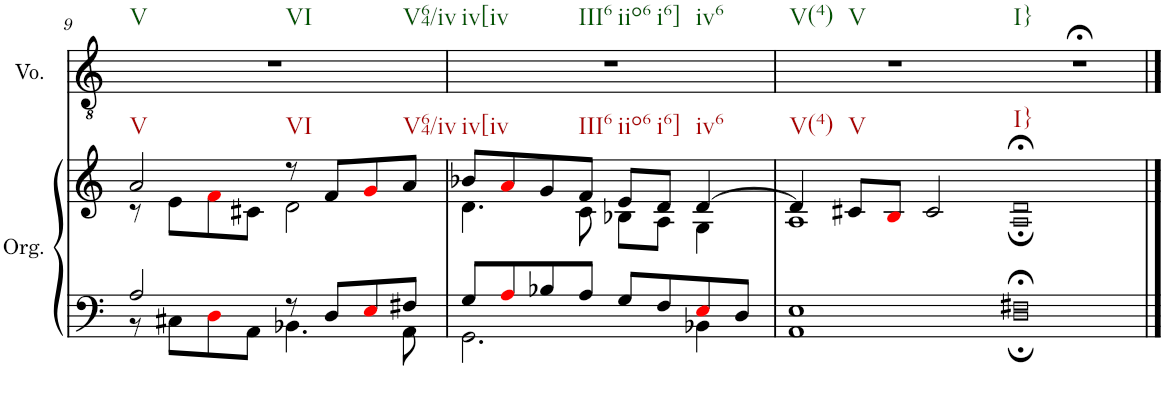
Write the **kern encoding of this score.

**kern	**kern	**kern
*part2	*part2	*part1
*staff3	*staff2	*staff1
*I"Organ	*	*I"Voice
*I'Org.	*	*I'Vo.
!!LO:PB:g=z
*clefF4	*clefG2	*clefGv2
*k[]	*k[]	*k[]
*M2/2	*M2/2	*M2/2
=9	=9	=9
*^	*^	*
!	!	!	!	!LO:TX:b:t=V
!	!	!	!	!LO:TX:b:t=VI
!	!	!	!	!LO:TX:b:t=V64/iv
!	!	!LO:TX:b:t=V	!	!
2A/	8r	2a/	8r	1r
.	8C#X\L	.	8e\L	.
.	8Di\	.	8fi\	.
.	8AA\J	.	8c#X\J	.
!	!	!LO:TX:b:t=VI	!	!
8r	4.BB-X\	8r	2d\	.
8D/L	.	8f/L	.	.
8Ei/	.	8gi/	.	.
!	!	!LO:TX:b:t=V64/iv	!	!
8F#X/J	8AA\	8a/J	.	.
=10	=10	=10	=10	=10
!	!	!	!	!LO:TX:b:t=iv[iv
!	!	!	!	!LO:TX:b:t=III6
!	!	!	!	!LO:TX:b:t=iio6
!	!	!	!	!LO:TX:b:t=i6]
!	!	!	!	!LO:TX:b:t=iv6
!	!	!LO:TX:b:t=iv[iv	!	!
8G/L	2.GG\	8b-X/L	4.d\	1r
8Ai/	.	8ai/	.	.
8B-X/	.	8g/	.	.
!	!	!LO:TX:b:t=III6	!	!
8A/J	.	8f/J	8c\	.
!	!	!LO:TX:b:t=iio6	!	!
8G/L	.	8e/L	8B-X\L	.
!	!	!LO:TX:b:t=i6]	!	!
8F/	.	8d/J	8A\J	.
!	!	!LO:TX:b:t=iv6	!	!
8Ei/	4BB-X\	[4d/	4G\	.
8D/J	.	.	.	.
=11	=11	=11	=11	=11
!	!	!	!	!LO:TX:b:t=V(4)
!	!	!	!	!LO:TX:b:t=V
!	!	!LO:TX:b:t=V(4)	!	!
1E	1AA	4d/]	1A	1r
!	!	!LO:TX:b:t=V	!	!
.	.	8c#X/L	.	.
.	.	8Bi/J	.	.
.	.	2c#/	.	.
=12-	=12-	=12-	=12-	=12-
!	!	!	!	!LO:TX:b:t=I}
!	!	!LO:TX:b:t=I}	!	!
1F#X;<	1D;	1d;<	1A;	1r;<
*v	*v	*	*	*
*	*v	*v	*
==	==	==
*-	*-	*-
